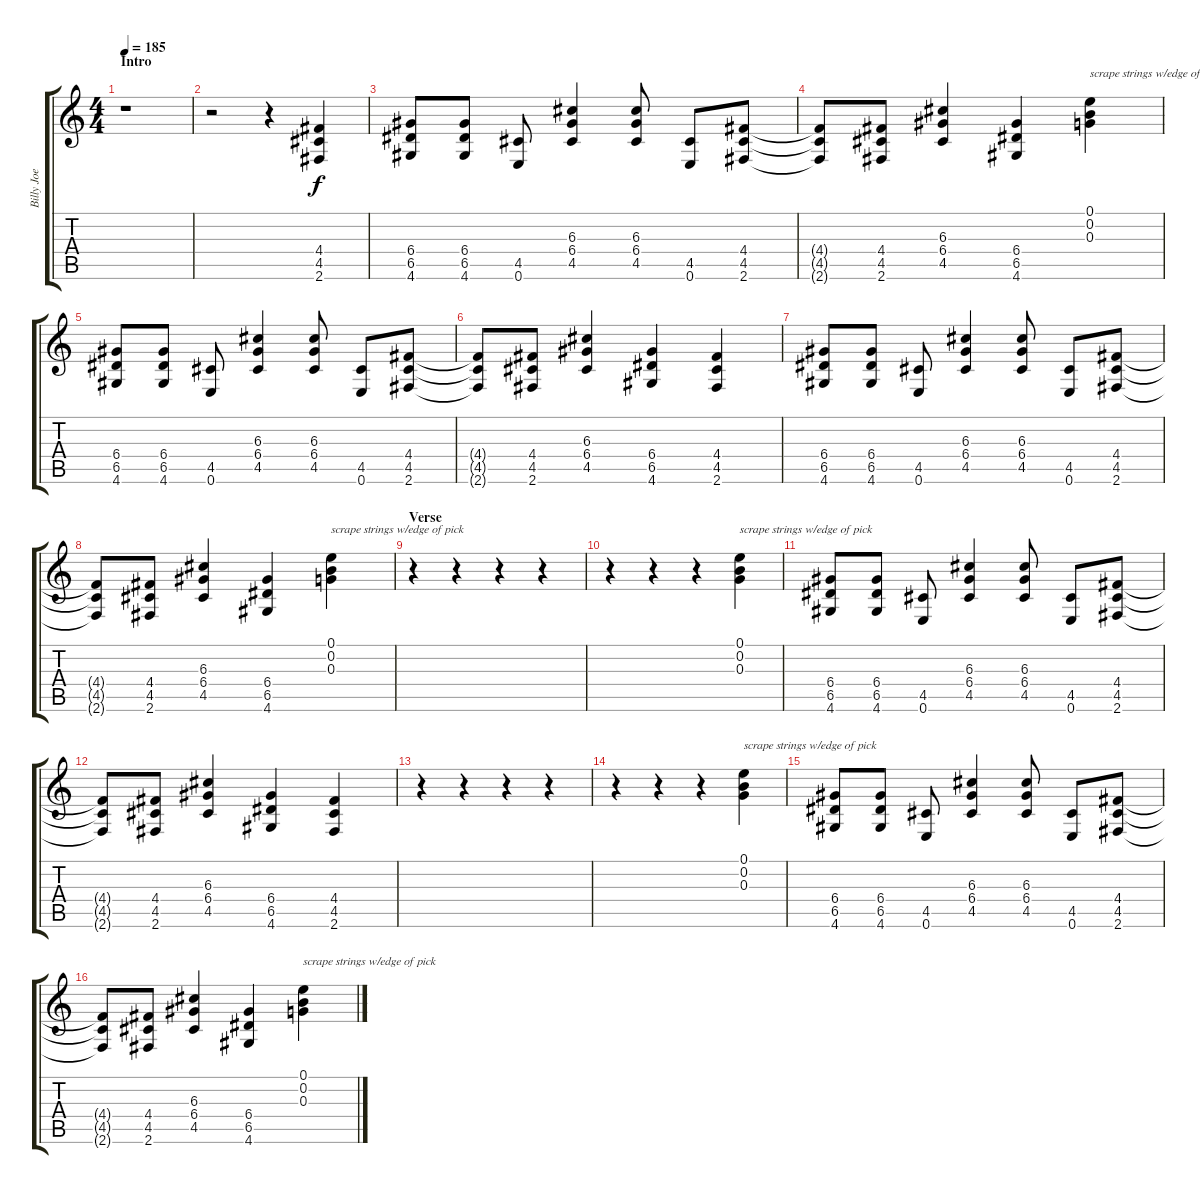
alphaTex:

\track ("Billy Joe Distortion" "Billy Joe ") {instrument distortionguitar}
\staff {score tabs}
\tuning (E4 B3 G3 D3 A2 E2) {hide}
\ts (4 4)
\section ("" "Intro")
\tempo 185
\clef g2
\ks c
r.1{dy f instrument distortionguitar} |
r.2 r.4 (4.4 4.5 2.6).4 |
(6.4 6.5 4.6).8 (6.4 6.5 4.6).8 (4.5 0.6).8 (6.3 6.4 4.5).4 (6.3 6.4 4.5).8 (4.5 0.6).8 (4.4 4.5 2.6).8 |
(4.4{t} 4.5{t} 2.6{t}).8 (4.4 4.5 2.6).8 (6.3 6.4 4.5).4 (6.4 6.5 4.6).4 (0.1 0.2 0.3).4{txt "scrape strings w/edge of pick"} |
(6.4 6.5 4.6).8 (6.4 6.5 4.6).8 (4.5 0.6).8 (6.3 6.4 4.5).4 (6.3 6.4 4.5).8 (4.5 0.6).8 (4.4 4.5 2.6).8 |
(4.4{t} 4.5{t} 2.6{t}).8 (4.4 4.5 2.6).8 (6.3 6.4 4.5).4 (6.4 6.5 4.6).4 (4.4 4.5 2.6).4 |
(6.4 6.5 4.6).8 (6.4 6.5 4.6).8 (4.5 0.6).8 (6.3 6.4 4.5).4 (6.3 6.4 4.5).8 (4.5 0.6).8 (4.4 4.5 2.6).8 |
(4.4{t} 4.5{t} 2.6{t}).8 (4.4 4.5 2.6).8 (6.3 6.4 4.5).4 (6.4 6.5 4.6).4 (0.1 0.2 0.3).4{txt "scrape strings w/edge of pick"} |
\section ("" "Verse")
r.4 r.4 r.4 r.4 |
r.4 r.4 r.4 (0.1 0.2 0.3).4{txt "scrape strings w/edge of pick"} |
(6.4 6.5 4.6).8 (6.4 6.5 4.6).8 (4.5 0.6).8 (6.3 6.4 4.5).4 (6.3 6.4 4.5).8 (4.5 0.6).8 (4.4 4.5 2.6).8 |
(4.4{t} 4.5{t} 2.6{t}).8 (4.4 4.5 2.6).8 (6.3 6.4 4.5).4 (6.4 6.5 4.6).4 (4.4 4.5 2.6).4 |
r.4 r.4 r.4 r.4 |
r.4 r.4 r.4 (0.1 0.2 0.3).4{txt "scrape strings w/edge of pick"} |
(6.4 6.5 4.6).8 (6.4 6.5 4.6).8 (4.5 0.6).8 (6.3 6.4 4.5).4 (6.3 6.4 4.5).8 (4.5 0.6).8 (4.4 4.5 2.6).8 |
(4.4{t} 4.5{t} 2.6{t}).8 (4.4 4.5 2.6).8 (6.3 6.4 4.5).4 (6.4 6.5 4.6).4 (0.1 0.2 0.3).4{txt "scrape strings w/edge of pick"}
